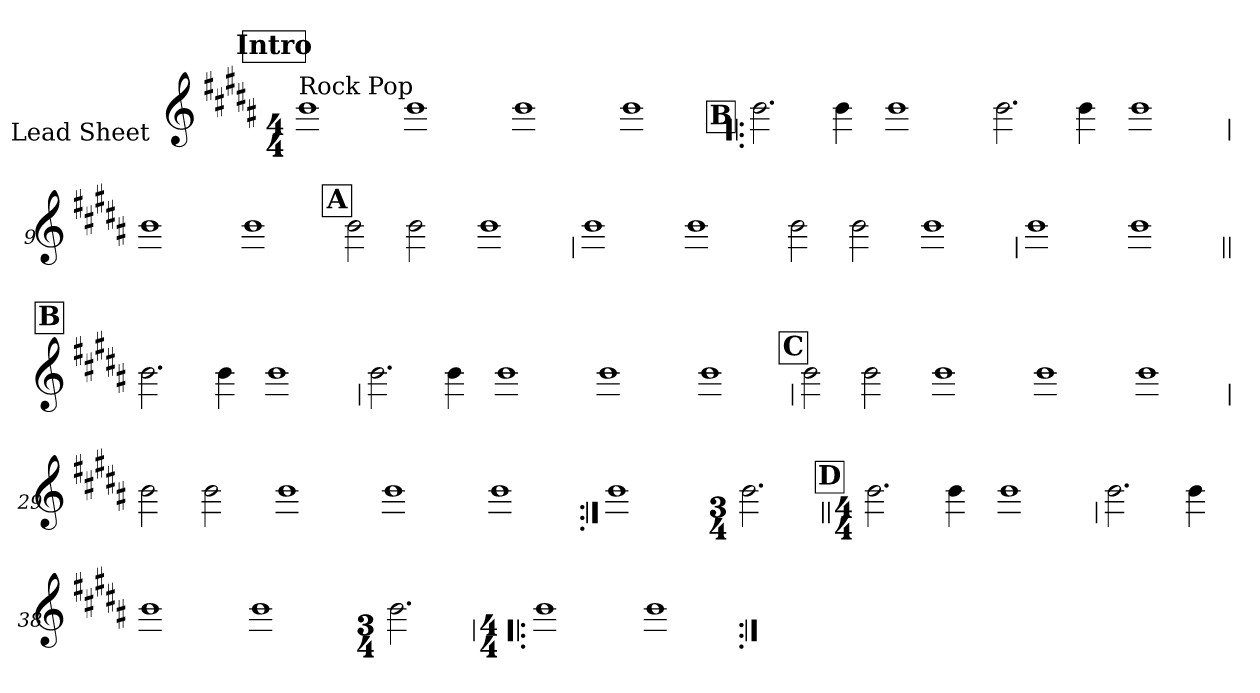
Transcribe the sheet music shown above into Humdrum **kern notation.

**kern
*part1
*staff1
*I"Lead Sheet
*stria0
*clefG2
*k[f#c#g#d#a#]
*B:
*M4/4
*MM120
!!LO:REH:place=s1:a:t=Intro
=1||
!LO:TX:a:t=Rock Pop
1b
=2-
1b
=3-
1b
=4-
1b
!!LO:LB:g=z
!!LO:REH:place=s1:a:t=B
=5!|:
2.b
4b
=6-
1b
=7-
2.b
4b
=8-
1b
!!LO:LB:g=z
=9
1b
=10-
1b
!!LO:REH:place=s1:a:t=A
=11-
2b
2b
=12-
1b
!!LO:LB:g=z
=13
1b
=14-
1b
=15-
2b
2b
=16-
1b
!!LO:LB:g=z
=17
1b
=18-
1b
!!LO:REH:place=s1:a:t=B
=19||
2.b
4b
=20-
1b
!!LO:LB:g=z
=21
2.b
4b
=22-
1b
=23-
1b
=24-
1b
!!LO:LB:g=z
!!LO:REH:place=s1:a:t=C
=25
2b
2b
=26-
1b
=27-
1b
=28-
1b
!!LO:LB:g=z
=29
2b
2b
=30-
1b
=31-
1b
=32-
1b
!!LO:LB:g=z
=33:|!
1b
=34-
*M3/4
2.b
!!LO:REH:place=s1:a:t=D
=35||
*M4/4
2.b
4b
=36-
1b
!!LO:LB:g=z
=37
2.b
4b
=38-
1b
=39-
1b
=40-
*M3/4
2.b
!!LO:LB:g=z
=41!|:
*M4/4
1b
=42-
1b
=:|!
*-
